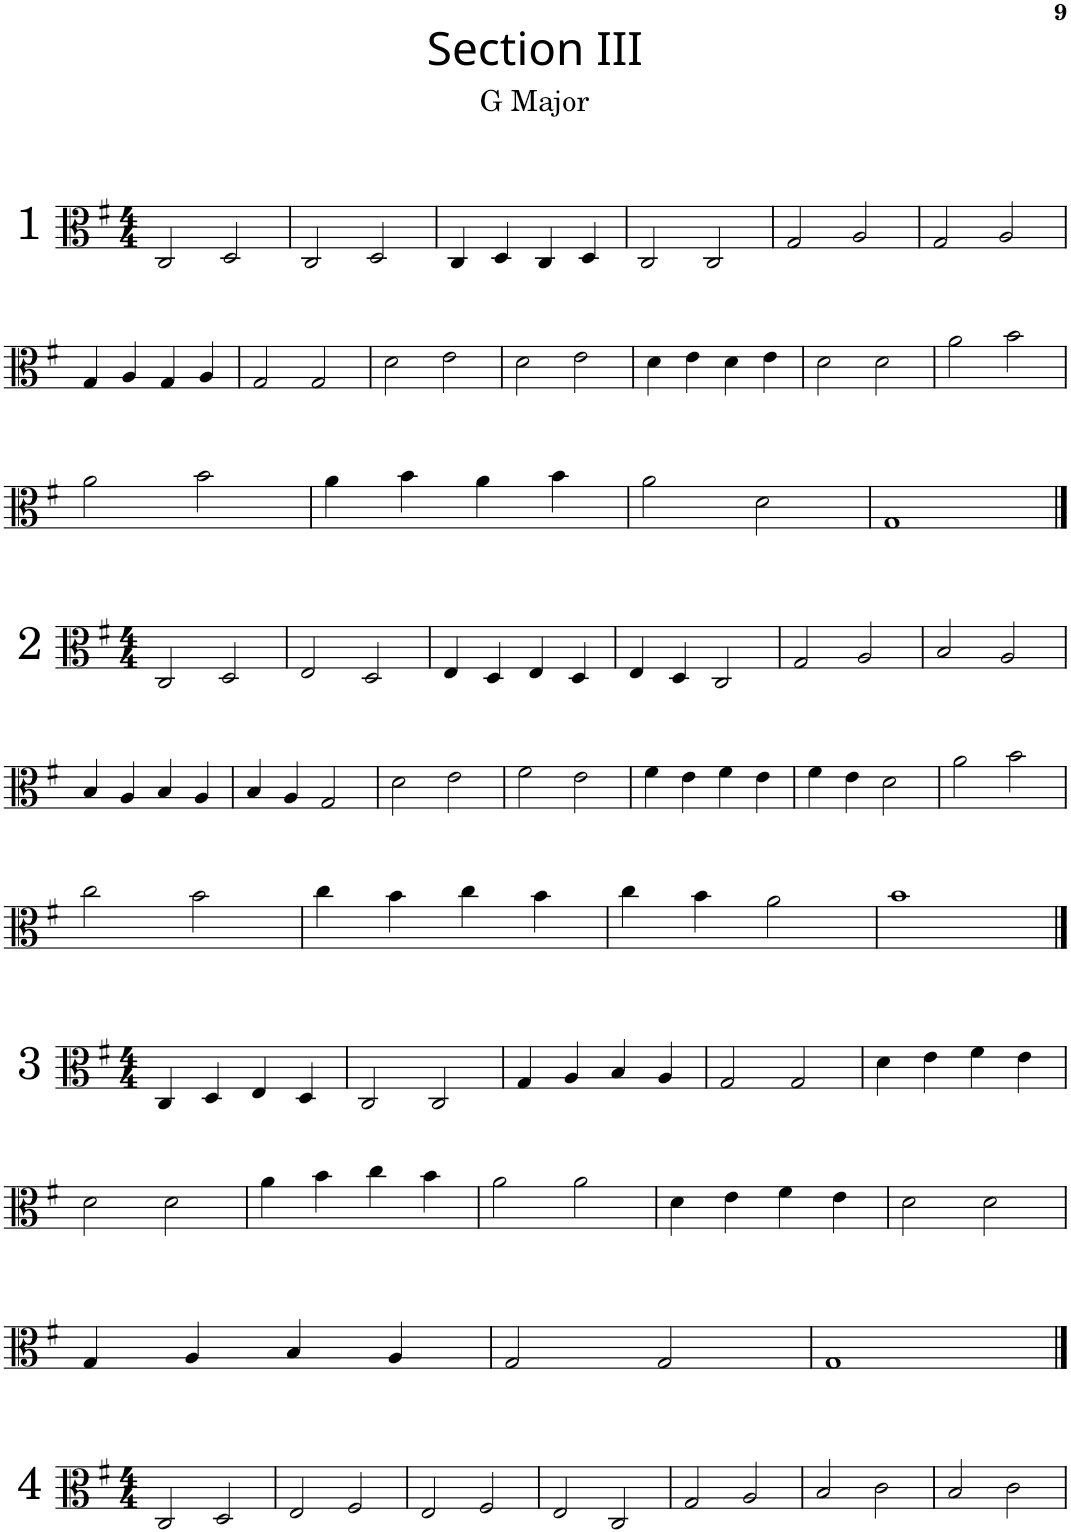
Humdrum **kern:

**kern
*part1
*staff1
*I"Piano
*I'Pno
!!LO:PB:g=z
*clefC3
*k[f#]
*M4/4
=1
2C/
2D/
=2
2C/
2D/
=3
4C/
4D/
4C/
4D/
=4
2C/
2C/
=5
2G/
2A/
=6
2G/
2A/
!!LO:LB:g=z
=7
4G/
4A/
4G/
4A/
=8
2G/
2G/
=9
2d\
2e\
=10
2d\
2e\
=11
4d\
4e\
4d\
4e\
=12
2d\
2d\
=13
2a\
2b\
!!LO:LB:g=z
=14
2a\
2b\
=15
4a\
4b\
4a\
4b\
=16
2a\
2d\
=17
1G
!!LO:LB:g=z
==1
*M4/4
2C/
2D/
=2
2E/
2D/
=3
4E/
4D/
4E/
4D/
=4
4E/
4D/
2C/
=5
2G/
2A/
=6
2B/
2A/
!!LO:LB:g=z
=7
4B/
4A/
4B/
4A/
=8
4B/
4A/
2G/
=9
2d\
2e\
=10
2f#\
2e\
=11
4f#\
4e\
4f#\
4e\
=12
4f#\
4e\
2d\
=13
2a\
2b\
!!LO:LB:g=z
=14
2cc\
2b\
=15
4cc\
4b\
4cc\
4b\
=16
4cc\
4b\
2a\
=17
1b
!!LO:LB:g=z
==1
*M4/4
4C/
4D/
4E/
4D/
=2
2C/
2C/
=3
4G/
4A/
4B/
4A/
=4
2G/
2G/
=5
4d\
4e\
4f#\
4e\
!!LO:LB:g=z
=6
2d\
2d\
=7
4a\
4b\
4cc\
4b\
=8
2a\
2a\
=9
4d\
4e\
4f#\
4e\
=10
2d\
2d\
!!LO:LB:g=z
=11
4G/
4A/
4B/
4A/
=12
2G/
2G/
=13
1G
!!LO:LB:g=z
==1
*M4/4
2C/
2D/
=2
2E/
2F#/
=3
2E/
2F#/
=4
2E/
2C/
=5
2G/
2A/
=6
2B/
2c\
=7
2B/
2c\
=
*-
